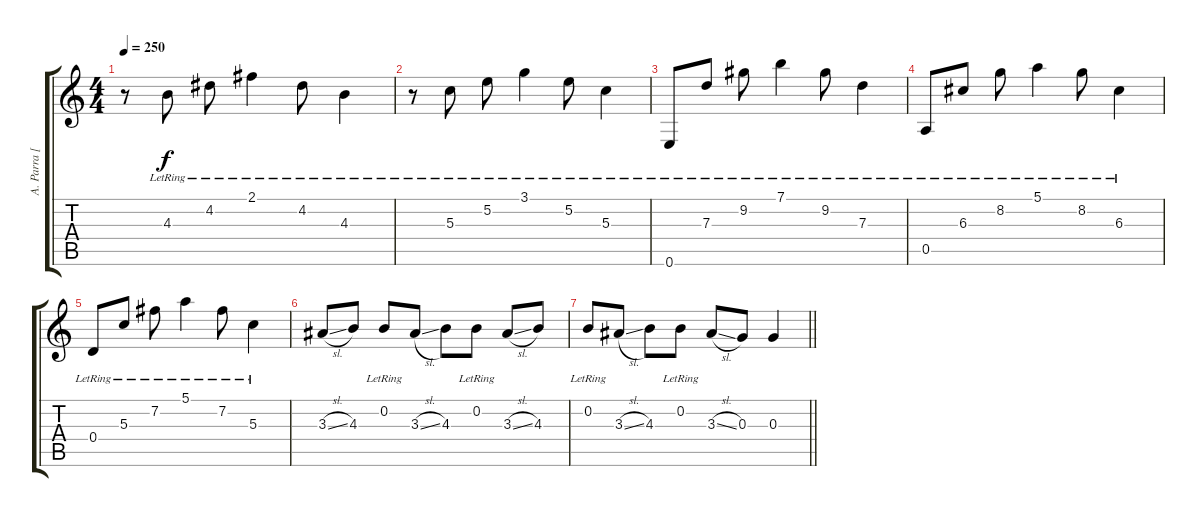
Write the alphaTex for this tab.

\track ("A. Parra [Gtr 1]" "A. Parra [") {instrument acousticguitarsteel}
\staff {score tabs}
\tuning (E4 B3 G3 D3 A2 E2) {hide}
\ts (4 4)
\tempo 250
\clef g2
\ks c
r.8{dy f} 4.3{lr}.8 4.2{lr}.8 2.1{lr}.4 4.2{lr}.8 4.3{lr}.4 |
r.8 5.3{lr}.8 5.2{lr}.8 3.1{lr}.4 5.2{lr}.8 5.3{lr}.4 |
0.6{lr}.8 7.3{lr}.8 9.2{lr}.8 7.1{lr}.4 9.2{lr}.8 7.3{lr}.4 |
0.5{lr}.8 6.3{lr}.8 8.2{lr}.8 5.1{lr}.4 8.2{lr}.8 6.3{lr}.4 |
0.4{lr}.8 5.3{lr}.8 7.2{lr}.8 5.1{lr}.4 7.2{lr}.8 5.3{lr}.4 |
3.3{sl}.8 4.3.8 0.2{lr}.8 3.3{sl}.8 4.3.8 0.2{lr}.8 3.3{sl}.8 4.3.8 |
\barLineRight lightlight
0.2{lr}.8 3.3{sl}.8 4.3.8 0.2{lr}.8 3.3{sl}.8 0.3.8 0.3.4
